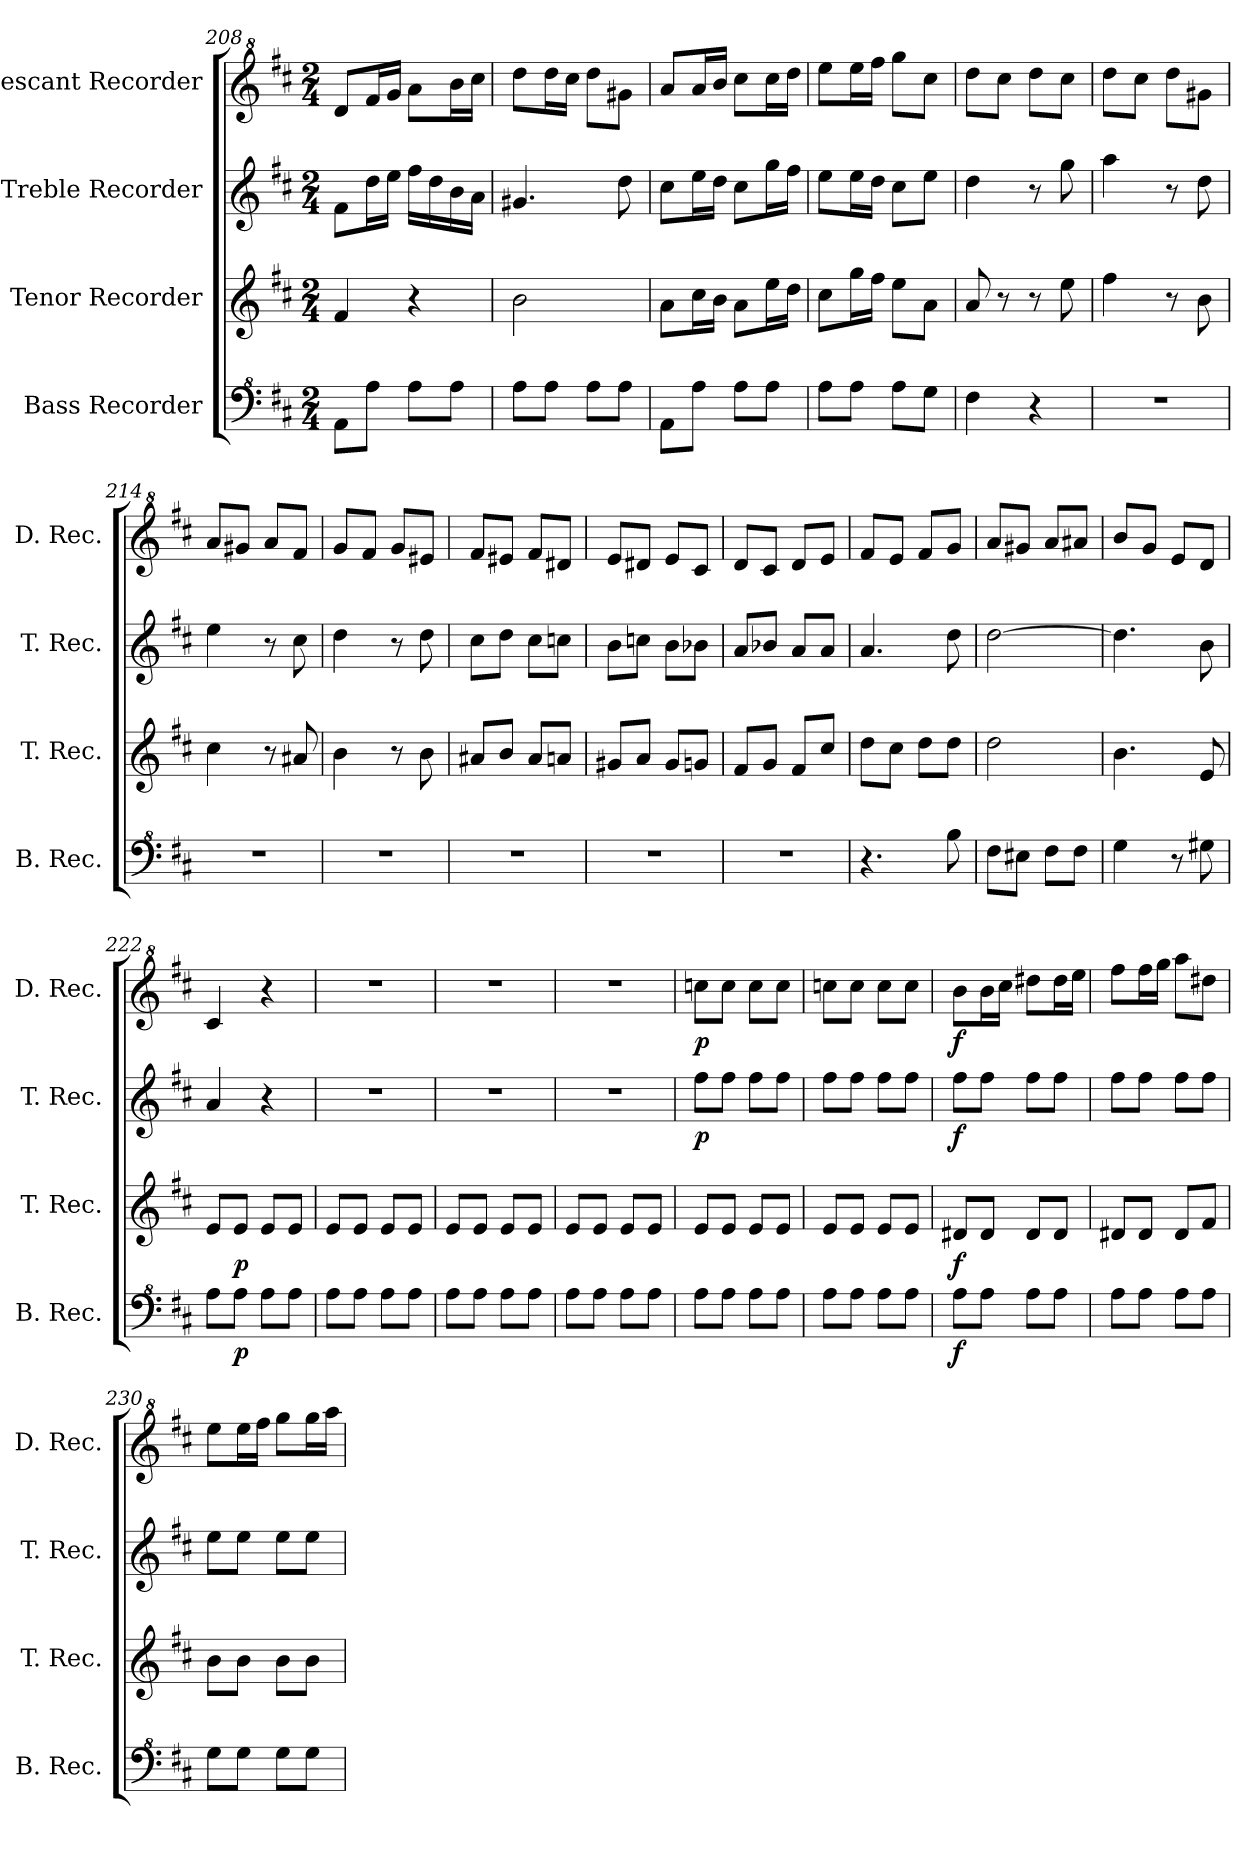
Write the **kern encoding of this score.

**kern	**dynam	**kern	**dynam	**kern	**dynam	**kern	**dynam
*part4	*part4	*part3	*part3	*part2	*part2	*part1	*part1
*staff4	*staff4	*staff3	*staff3	*staff2	*staff2	*staff1	*staff1
*I"Bass Recorder	*	*I"Tenor Recorder	*	*I"Treble Recorder	*	*I"Descant Recorder	*
*I'B. Rec.	*	*I'T. Rec.	*	*I'T. Rec.	*	*I'D. Rec.	*
*clefF^4	*	*clefG2	*	*clefG2	*	*clefG^2	*
*k[f#c#]	*	*k[f#c#]	*	*k[f#c#]	*	*k[f#c#]	*
*M2/4	*	*M2/4	*	*M2/4	*	*M2/4	*
=208	=208	=208	=208	=208	=208	=208	=208
8A\L	.	4f#/	.	8f#\L	.	8dd/L	.
8a\J	.	.	.	16dd\L	.	16ff#/L	.
.	.	.	.	16ee\JJ	.	16gg/JJ	.
8a\L	.	4r	.	16ff#\LL	.	8aa\L	.
.	.	.	.	16dd\	.	.	.
8a\J	.	.	.	16b\	.	16bb\L	.
.	.	.	.	16a\JJ	.	16ccc#\JJ	.
=209	=209	=209	=209	=209	=209	=209	=209
8a\L	.	2b\	.	4.g#X/	.	8ddd\L	.
8a\J	.	.	.	.	.	16ddd\L	.
.	.	.	.	.	.	16ccc#\JJ	.
8a\L	.	.	.	.	.	8ddd\L	.
8a\J	.	.	.	8dd\	.	8gg#X\J	.
!!LO:PB:g=z
=210	=210	=210	=210	=210	=210	=210	=210
8A\L	.	8a\L	.	8cc#\L	.	8aa/L	.
8a\J	.	16cc#\L	.	16ee\L	.	16aa/L	.
.	.	16b\JJ	.	16dd\JJ	.	16bb/JJ	.
8a\L	.	8a\L	.	8cc#\L	.	8ccc#\L	.
8a\J	.	16ee\L	.	16gg\L	.	16ccc#\L	.
.	.	16dd\JJ	.	16ff#\JJ	.	16ddd\JJ	.
=211	=211	=211	=211	=211	=211	=211	=211
8a\L	.	8cc#\L	.	8ee\L	.	8eee\L	.
8a\J	.	16gg\L	.	16ee\L	.	16eee\L	.
.	.	16ff#\JJ	.	16dd\JJ	.	16fff#\JJ	.
8a\L	.	8ee\L	.	8cc#\L	.	8ggg\L	.
8g\J	.	8a\J	.	8ee\J	.	8ccc#\J	.
=212	=212	=212	=212	=212	=212	=212	=212
4f#\	.	8a/	.	4dd\	.	8ddd\L	.
.	.	8r	.	.	.	8ccc#\J	.
4r	.	8r	.	8r	.	8ddd\L	.
.	.	8ee\	.	8gg\	.	8ccc#\J	.
=213	=213	=213	=213	=213	=213	=213	=213
2r	.	4ff#\	.	4aa\	.	8ddd\L	.
.	.	.	.	.	.	8ccc#\J	.
.	.	8r	.	8r	.	8ddd\L	.
.	.	8b\	.	8dd\	.	8gg#X\J	.
=214	=214	=214	=214	=214	=214	=214	=214
2r	.	4cc#\	.	4ee\	.	8aa/L	.
.	.	.	.	.	.	8gg#X/J	.
.	.	8r	.	8r	.	8aa/L	.
.	.	8a#X/	.	8cc#\	.	8ff#/J	.
=215	=215	=215	=215	=215	=215	=215	=215
2r	.	4b\	.	4dd\	.	8gg/L	.
.	.	.	.	.	.	8ff#/J	.
.	.	8r	.	8r	.	8gg/L	.
.	.	8b\	.	8dd\	.	8ee#X/J	.
=216	=216	=216	=216	=216	=216	=216	=216
2r	.	8a#X/L	.	8cc#\L	.	8ff#/L	.
.	.	8b/J	.	8dd\J	.	8ee#X/J	.
.	.	8a#/L	.	8cc#\L	.	8ff#/L	.
.	.	8an/J	.	8ccn\J	.	8dd#X/J	.
!!LO:LB:g=z
=217	=217	=217	=217	=217	=217	=217	=217
2r	.	8g#X/L	.	8b\L	.	8ee/L	.
.	.	8a/J	.	8ccn\J	.	8dd#X/J	.
.	.	8g#/L	.	8b\L	.	8ee/L	.
.	.	8gn/J	.	8b-X\J	.	8cc#/J	.
=218	=218	=218	=218	=218	=218	=218	=218
2r	.	8f#/L	.	8a/L	.	8dd/L	.
.	.	8g/J	.	8b-X/J	.	8cc#/J	.
.	.	8f#/L	.	8a/L	.	8dd/L	.
.	.	8cc#/J	.	8a/J	.	8ee/J	.
=219	=219	=219	=219	=219	=219	=219	=219
4.r	.	8dd\L	.	4.a/	.	8ff#/L	.
.	.	8cc#\J	.	.	.	8ee/J	.
.	.	8dd\L	.	.	.	8ff#/L	.
8b\	.	8dd\J	.	8dd\	.	8gg/J	.
=220	=220	=220	=220	=220	=220	=220	=220
8f#\L	.	2dd\	.	[2dd\	.	8aa/L	.
8e#X\J	.	.	.	.	.	8gg#X/J	.
8f#\L	.	.	.	.	.	8aa/L	.
8f#\J	.	.	.	.	.	8aa#X/J	.
=221	=221	=221	=221	=221	=221	=221	=221
4g\	.	4.b\	.	4.dd\]	.	8bb/L	.
.	.	.	.	.	.	8gg/J	.
8r	.	.	.	.	.	8ee/L	.
8g#X\	.	8e/	.	8b\	.	8dd/J	.
=222	=222	=222	=222	=222	=222	=222	=222
8a\L	.	8e/L	.	4a/	.	4cc#/	.
!	!LO:DY:b	!	!LO:DY:b	!	!	!	!
8a\J	p	8e/J	p	.	.	.	.
8a\L	.	8e/L	.	4r	.	4r	.
8a\J	.	8e/J	.	.	.	.	.
=223	=223	=223	=223	=223	=223	=223	=223
8a\L	.	8e/L	.	2r	.	2r	.
8a\J	.	8e/J	.	.	.	.	.
8a\L	.	8e/L	.	.	.	.	.
8a\J	.	8e/J	.	.	.	.	.
=224	=224	=224	=224	=224	=224	=224	=224
8a\L	.	8e/L	.	2r	.	2r	.
8a\J	.	8e/J	.	.	.	.	.
8a\L	.	8e/L	.	.	.	.	.
8a\J	.	8e/J	.	.	.	.	.
!!LO:LB:g=z
=225	=225	=225	=225	=225	=225	=225	=225
8a\L	.	8e/L	.	2r	.	2r	.
8a\J	.	8e/J	.	.	.	.	.
8a\L	.	8e/L	.	.	.	.	.
8a\J	.	8e/J	.	.	.	.	.
=226	=226	=226	=226	=226	=226	=226	=226
!	!	!	!	!	!LO:DY:b	!	!LO:DY:b
8a\L	.	8e/L	.	8ff#\L	p	8cccn\L	p
8a\J	.	8e/J	.	8ff#\J	.	8ccc\J	.
8a\L	.	8e/L	.	8ff#\L	.	8ccc\L	.
8a\J	.	8e/J	.	8ff#\J	.	8ccc\J	.
=227	=227	=227	=227	=227	=227	=227	=227
8a\L	.	8e/L	.	8ff#\L	.	8cccn\L	.
8a\J	.	8e/J	.	8ff#\J	.	8ccc\J	.
8a\L	.	8e/L	.	8ff#\L	.	8ccc\L	.
8a\J	.	8e/J	.	8ff#\J	.	8ccc\J	.
=228	=228	=228	=228	=228	=228	=228	=228
!	!LO:DY:b	!	!LO:DY:b	!	!LO:DY:b	!	!LO:DY:b
8a\L	f	8d#X/L	f	8ff#\L	f	8bb\L	f
8a\J	.	8d#/J	.	8ff#\J	.	16bb\L	.
.	.	.	.	.	.	16ccc#\JJ	.
8a\L	.	8d#/L	.	8ff#\L	.	8ddd#X\L	.
8a\J	.	8d#/J	.	8ff#\J	.	16ddd#\L	.
.	.	.	.	.	.	16eee\JJ	.
=229	=229	=229	=229	=229	=229	=229	=229
8a\L	.	8d#X/L	.	8ff#\L	.	8fff#\L	.
8a\J	.	8d#/J	.	8ff#\J	.	16fff#\L	.
.	.	.	.	.	.	16ggg\JJ	.
8a\L	.	8d#/L	.	8ff#\L	.	8aaa\L	.
8a\J	.	8f#/J	.	8ff#\J	.	8ddd#X\J	.
=230	=230	=230	=230	=230	=230	=230	=230
8g\L	.	8b\L	.	8ee\L	.	8eee\L	.
8g\J	.	8b\J	.	8ee\J	.	16eee\L	.
.	.	.	.	.	.	16fff#\JJ	.
8g\L	.	8b\L	.	8ee\L	.	8ggg\L	.
8g\J	.	8b\J	.	8ee\J	.	16ggg\L	.
.	.	.	.	.	.	16aaa\JJ	.
=	=	=	=	=	=	=	=
*-	*-	*-	*-	*-	*-	*-	*-
